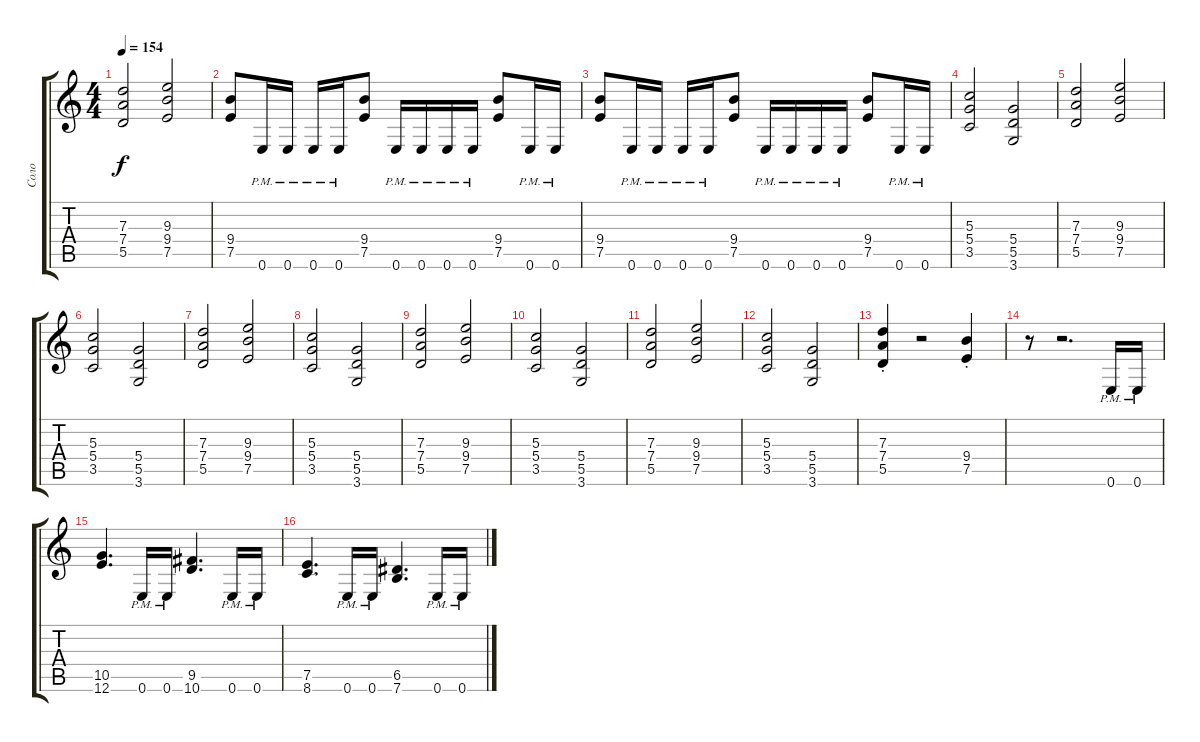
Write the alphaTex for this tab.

\track ("Соло" "Соло") {instrument distortionguitar}
\staff {score tabs}
\tuning (E4 B3 G3 D3 A2 E2) {hide}
\ts (4 4)
\tempo 154
\clef g2
\ks c
(7.3 7.4 5.5).2{dy f} (9.3 9.4 7.5).2 |
(9.4 7.5).8 0.6{pm}.16 0.6{pm}.16 0.6{pm}.16 0.6{pm}.16 (9.4 7.5).8 0.6{pm}.16 0.6{pm}.16 0.6{pm}.16 0.6{pm}.16 (9.4 7.5).8 0.6{pm}.16 0.6{pm}.16 |
(9.4 7.5).8 0.6{pm}.16 0.6{pm}.16 0.6{pm}.16 0.6{pm}.16 (9.4 7.5).8 0.6{pm}.16 0.6{pm}.16 0.6{pm}.16 0.6{pm}.16 (9.4 7.5).8 0.6{pm}.16 0.6{pm}.16 |
(5.3 5.4 3.5).2 (5.4 5.5 3.6).2 |
(7.3 7.4 5.5).2 (9.3 9.4 7.5).2 |
(5.3 5.4 3.5).2 (5.4 5.5 3.6).2 |
(7.3 7.4 5.5).2 (9.3 9.4 7.5).2 |
(5.3 5.4 3.5).2 (5.4 5.5 3.6).2 |
(7.3 7.4 5.5).2 (9.3 9.4 7.5).2 |
(5.3 5.4 3.5).2 (5.4 5.5 3.6).2 |
(7.3 7.4 5.5).2 (9.3 9.4 7.5).2 |
(5.3 5.4 3.5).2 (5.4 5.5 3.6).2 |
(7.3{st} 7.4{st} 5.5{st}).4 r.2 (9.4{st} 7.5{st}).4 |
r.8 r.2{d} 0.6{pm}.16 0.6{pm}.16 |
(10.5 12.6).4{d} 0.6{pm}.16 0.6{pm}.16 (9.5 10.6).4{d} 0.6{pm}.16 0.6{pm}.16 |
(7.5 8.6).4{d} 0.6{pm}.16 0.6{pm}.16 (6.5 7.6).4{d} 0.6{pm}.16 0.6{pm}.16
